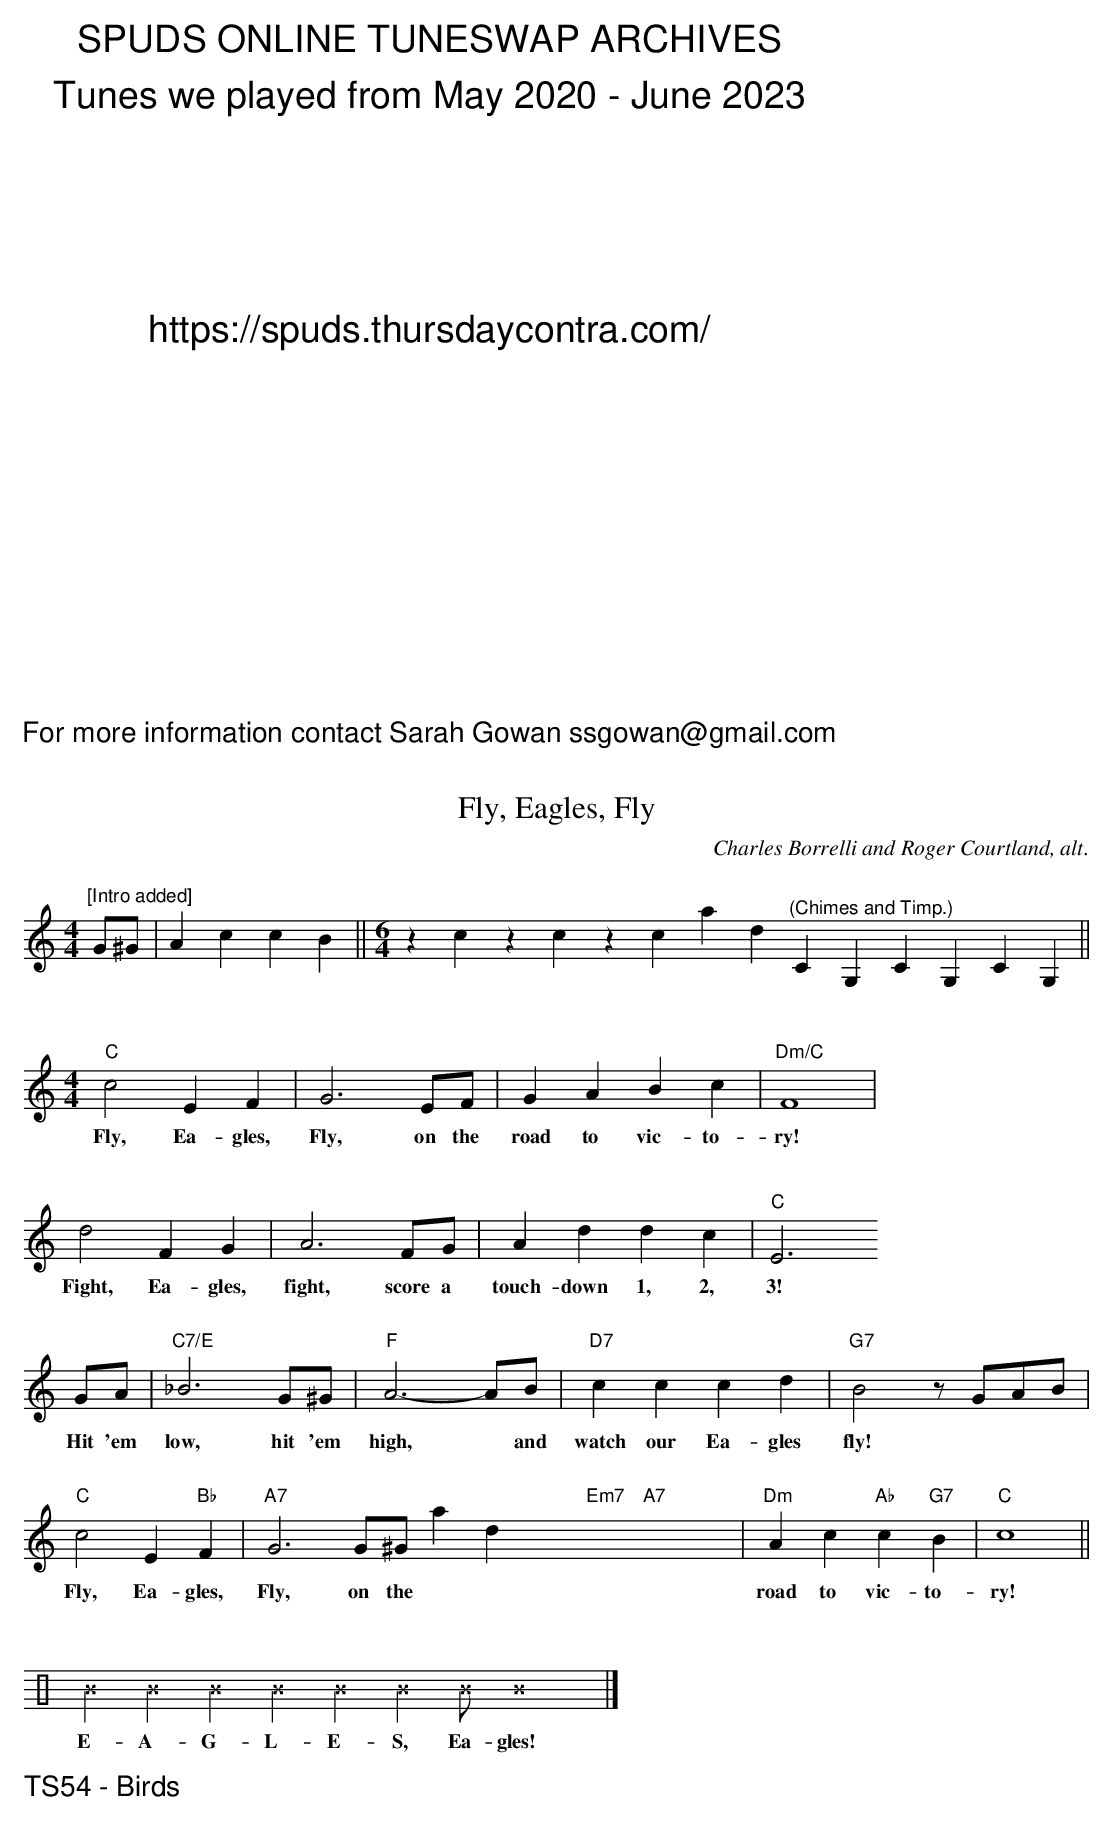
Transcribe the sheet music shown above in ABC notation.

X:1
T:Fly, Eagles, Fly
C: Charles Borrelli and Roger Courtland, alt.
L:1/4
M:4/4
K:C
V:1
"^[Intro added]" G/^G/ | A c c B ||\
[M:6/4] z c z c z c and "^(Chimes and Timp.)"CG,CG,CG,||
[M:4/4]"C" c2 E F | G3 E/F/ | G A B c |"Dm/C" F4 |
w: Fly, Ea- gles,|Fly, on the|road to vic- to-|ry!|
 d2 F G | A3 F/G/ |A d d c |"C" E3
w: Fight, Ea- gles,|fight, score a|touch- down 1, 2, 3!
G/A/ | "C7/E" _B3 G/^G/ |"F" A3- A/B/ |\
w:  Hit 'em|low, hit 'em|high, * and|
"D7" c c c d |"G7" B2 z/ G/A/B/ |
w: watch our Ea- gles|fly! * * *|
"C" c2 E"Bb" F |"A7" G3 G/^G/ andx"Em7"x"A7"xx|"Dm" A c"Ab" c"G7" B |"C" c4 ||
w: Fly, Ea-gles, Fly, on the|road to vic- to-|ry!|
%%vskip 0in
[K:perc] ^B ^B ^B ^B ^B ^B ^B/ ^B4 |]
w: E- A- G- L- E- S, Ea- gles!|
